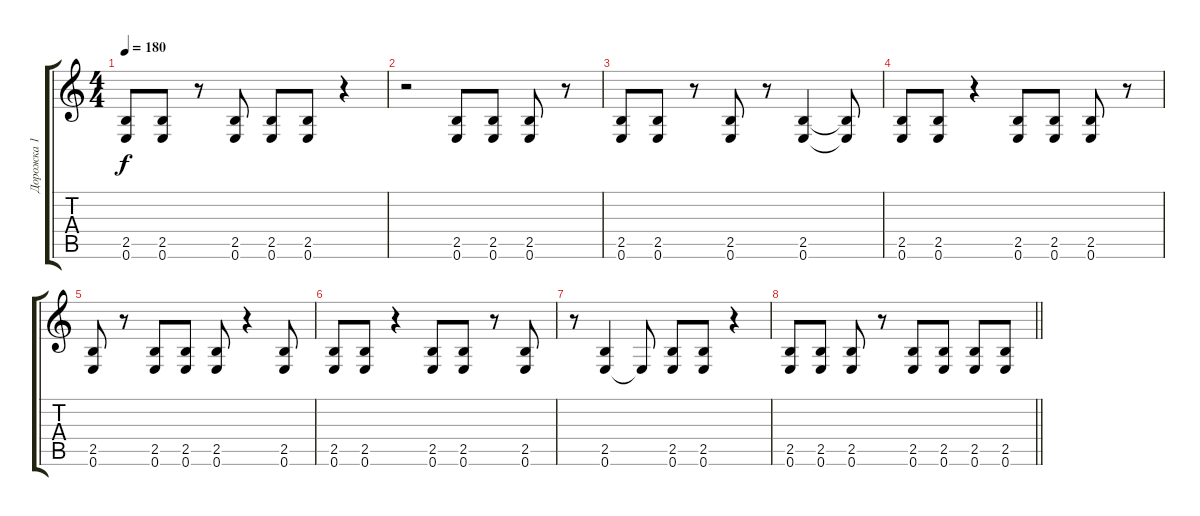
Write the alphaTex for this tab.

\track ("Дорожка 1" "Дорожка 1") {instrument distortionguitar}
\staff {score tabs}
\tuning (E4 B3 G3 D3 A2 E2) {hide}
\ts (4 4)
\tempo 180
\clef g2
\ks c
(2.5 0.6).8{dy f} (2.5 0.6).8 r.8 (2.5 0.6).8 (2.5 0.6).8 (2.5 0.6).8 r.4 |
r.2 (2.5 0.6).8 (2.5 0.6).8 (2.5 0.6).8 r.8 |
(2.5 0.6).8 (2.5 0.6).8 r.8 (2.5 0.6).8 r.8 (2.5 0.6).4 (2.5{t} 0.6{t}).8 |
(2.5 0.6).8 (2.5 0.6).8 r.4 (2.5 0.6).8 (2.5 0.6).8 (2.5 0.6).8 r.8 |
(2.5 0.6).8 r.8 (2.5 0.6).8 (2.5 0.6).8 (2.5 0.6).8 r.4 (2.5 0.6).8 |
(2.5 0.6).8 (2.5 0.6).8 r.4 (2.5 0.6).8 (2.5 0.6).8 r.8 (2.5 0.6).8 |
r.8 (2.5 0.6).4 0.6{t}.8 (2.5 0.6).8 (2.5 0.6).8 r.4 |
\barLineRight lightlight
(2.5 0.6).8 (2.5 0.6).8 (2.5 0.6).8 r.8 (2.5 0.6).8 (2.5 0.6).8 (2.5 0.6).8 (2.5 0.6).8
